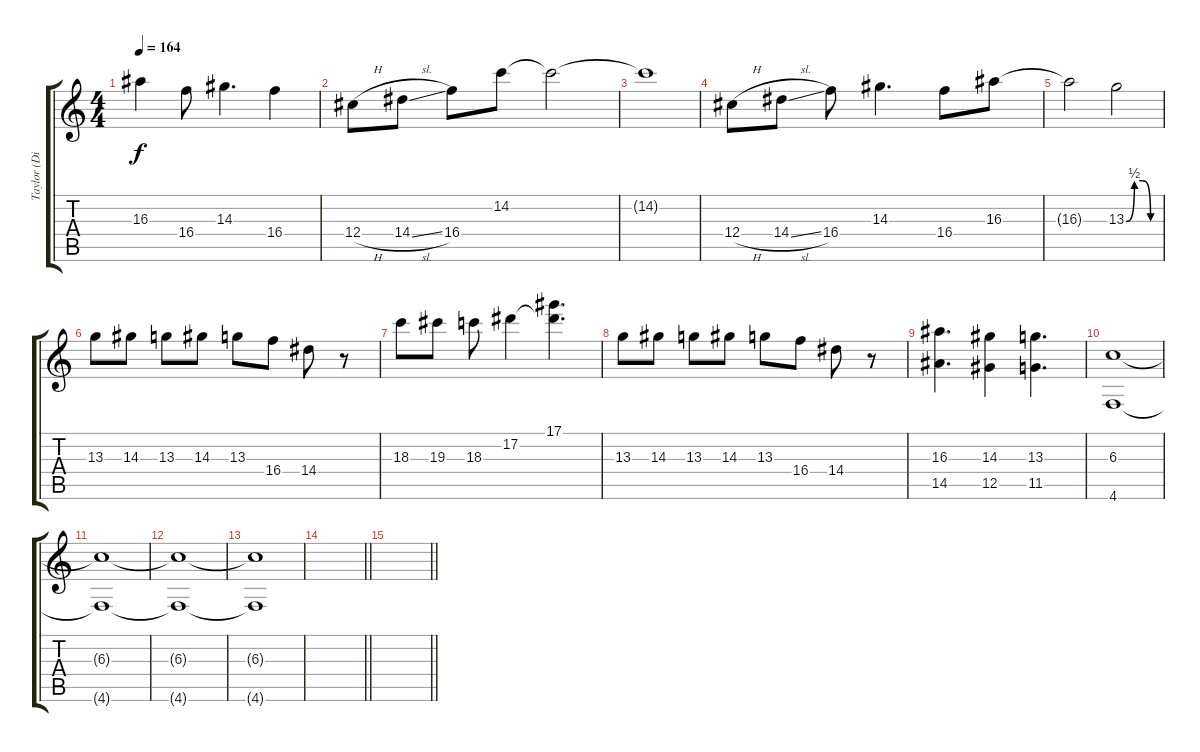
\track ("Taylor (Disto)" "Taylor (Di") {instrument distortionguitar}
\staff {score tabs}
\tuning (Eb4 Bb3 Gb3 Db3 Ab2 Db2) {hide}
\ts (4 4)
\tempo 164
\clef g2
\ks c
16.3{t}.4{dy f} 16.4.8 14.3.4{d} 16.4.4 |
12.4{h}.8 14.4{sl}.8 16.4.8 14.2.8 14.2{t}.2 |
14.2{t}.1{volume 4} |
12.4{h}.8{volume 13} 14.4{sl}.8 16.4.8 14.3.4{d} 16.4.8 16.3.8 |
16.3{t}.2 13.3{be (custom 0 0 15 2 30 2 44 0 60 0)}.2 |
13.3.8 14.3.8 13.3.8 14.3.8 13.3.8 16.4.8 14.4.8 r.8 |
18.3.8 19.3.8 18.3.8 17.2.4 (17.1 17.2{t}).4{d} |
13.3.8 14.3.8 13.3.8 14.3.8 13.3.8 16.4.8 14.4.8 r.8 |
(16.3 14.5).4{d} (14.3 12.5).4 (13.3 11.5).4{d} |
(6.3 4.6).1 |
(6.3{t} 4.6{t}).1 |
(6.3{t} 4.6{t}).1 |
(6.3{t} 4.6{t}).1 |
\barLineRight lightlight
|
\barLineRight lightlight
